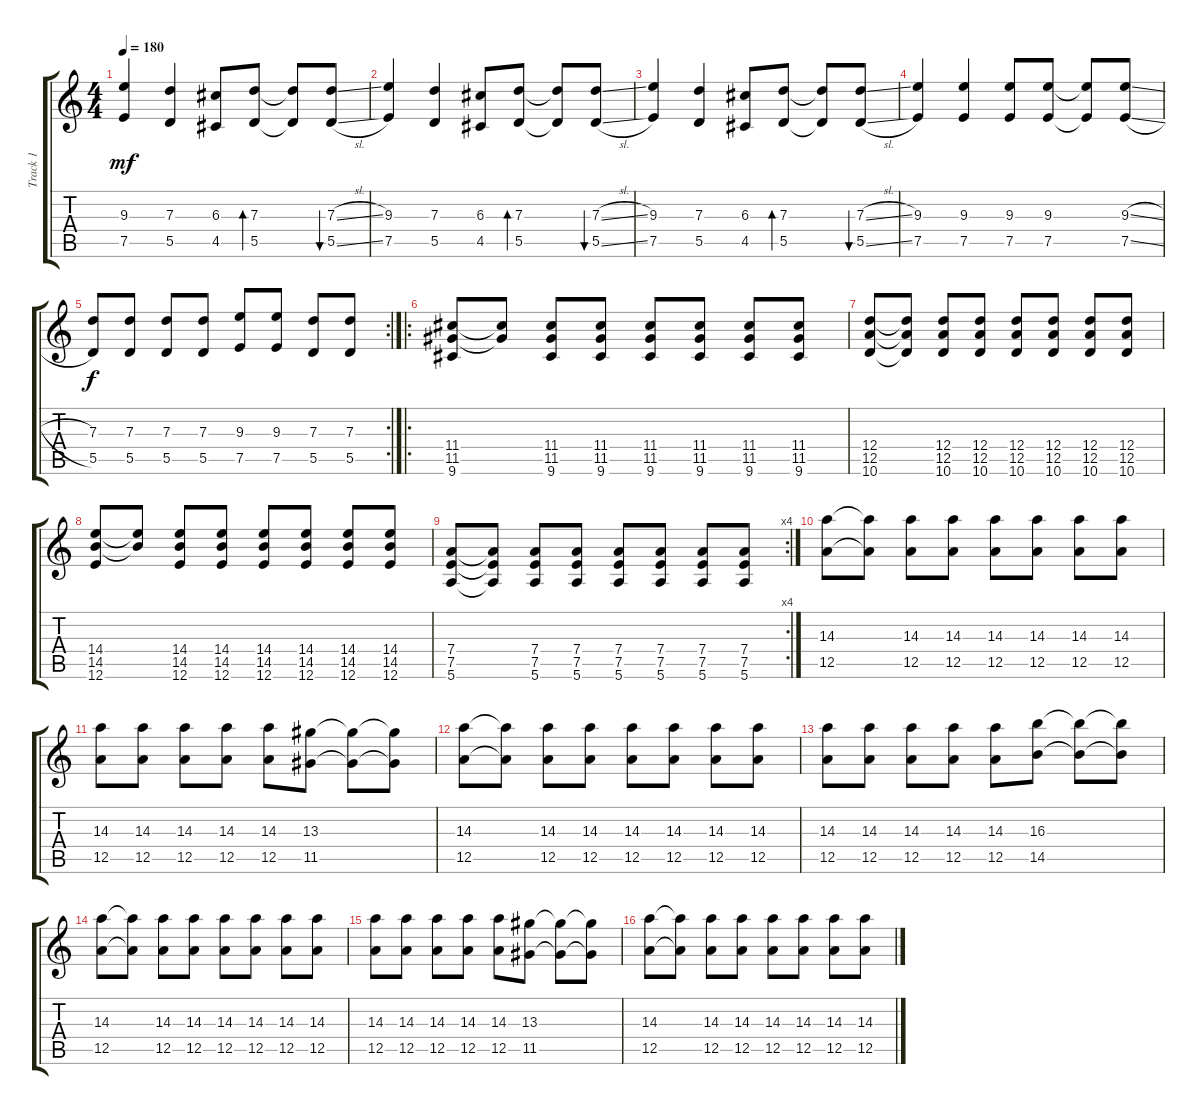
\track ("Track 1" "Track 1") {instrument distortionguitar}
\staff {score tabs}
\tuning (E4 B3 G3 D3 A2 E2) {hide}
\ts (4 4)
\tempo 180
\clef g2
\ks c
(9.3 7.5).4{dy mf} (7.3 5.5).4 (6.3 4.5).8 (7.3 5.5).8{bd 60} (7.3{t} 5.5{t}).8 (7.3{sl} 5.5{sl}).8{bu 60} |
(9.3 7.5).4 (7.3 5.5).4 (6.3 4.5).8 (7.3 5.5).8{bd 60} (7.3{t} 5.5{t}).8 (7.3{sl} 5.5{sl}).8{bu 60} |
(9.3 7.5).4 (7.3 5.5).4 (6.3 4.5).8 (7.3 5.5).8{bd 60} (7.3{t} 5.5{t}).8 (7.3{sl} 5.5{sl}).8{bu 60} |
(9.3 7.5).4 (9.3 7.5).4 (9.3 7.5).8 (9.3 7.5).8 (9.3{t} 7.5{t}).8 (9.3{sl} 7.5{sl}).8 |
\rc 2
(7.3 5.5).8{dy f} (7.3 5.5).8 (7.3 5.5).8 (7.3 5.5).8 (9.3 7.5).8 (9.3 7.5).8 (7.3 5.5).8 (7.3 5.5).8 |
\ro
(11.4 11.5 9.6).8 (11.4{t} 11.5{t}).8 (11.4 11.5 9.6).8 (11.4 11.5 9.6).8 (11.4 11.5 9.6).8 (11.4 11.5 9.6).8 (11.4 11.5 9.6).8 (11.4 11.5 9.6).8 |
(12.4 12.5 10.6).8 (12.4{t} 12.5{t} 10.6{t}).8 (12.4 12.5 10.6).8 (12.4 12.5 10.6).8 (12.4 12.5 10.6).8 (12.4 12.5 10.6).8 (12.4 12.5 10.6).8 (12.4 12.5 10.6).8 |
(14.4 14.5 12.6).8 (14.4{t} 14.5{t}).8 (14.4 14.5 12.6).8 (14.4 14.5 12.6).8 (14.4 14.5 12.6).8 (14.4 14.5 12.6).8 (14.4 14.5 12.6).8 (14.4 14.5 12.6).8 |
\rc 4
(7.4 7.5 5.6).8 (7.4{t} 7.5{t} 5.6{t}).8 (7.4 7.5 5.6).8 (7.4 7.5 5.6).8 (7.4 7.5 5.6).8 (7.4 7.5 5.6).8 (7.4 7.5 5.6).8 (7.4 7.5 5.6).8 |
(14.3 12.5).8 (14.3{t} 12.5{t}).8 (14.3 12.5).8 (14.3 12.5).8 (14.3 12.5).8 (14.3 12.5).8 (14.3 12.5).8 (14.3 12.5).8 |
(14.3 12.5).8 (14.3 12.5).8 (14.3 12.5).8 (14.3 12.5).8 (14.3 12.5).8 (13.3 11.5).8 (13.3{t} 11.5{t}).8 (13.3{t} 11.5{t}).8 |
(14.3 12.5).8 (14.3{t} 12.5{t}).8 (14.3 12.5).8 (14.3 12.5).8 (14.3 12.5).8 (14.3 12.5).8 (14.3 12.5).8 (14.3 12.5).8 |
(14.3 12.5).8 (14.3 12.5).8 (14.3 12.5).8 (14.3 12.5).8 (14.3 12.5).8 (16.3 14.5).8 (16.3{t} 14.5{t}).8 (16.3{t} 14.5{t}).8 |
(14.3 12.5).8 (14.3{t} 12.5{t}).8 (14.3 12.5).8 (14.3 12.5).8 (14.3 12.5).8 (14.3 12.5).8 (14.3 12.5).8 (14.3 12.5).8 |
(14.3 12.5).8 (14.3 12.5).8 (14.3 12.5).8 (14.3 12.5).8 (14.3 12.5).8 (13.3 11.5).8 (13.3{t} 11.5{t}).8 (13.3{t} 11.5{t}).8 |
(14.3 12.5).8 (14.3{t} 12.5{t}).8 (14.3 12.5).8 (14.3 12.5).8 (14.3 12.5).8 (14.3 12.5).8 (14.3 12.5).8 (14.3 12.5).8
